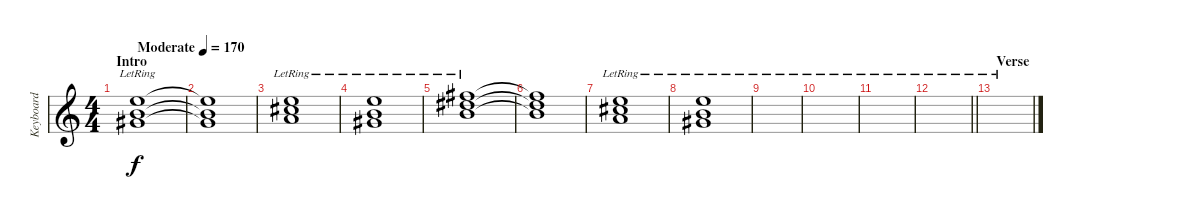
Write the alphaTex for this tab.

\track ("Keyboard" "Keyboard") {instrument pad7halo}
\staff {score}
\tuning (E4 B3 G3 D3 A2 E2) {hide}
\ts (4 4)
\section ("" "Intro")
\tempo (170 "Moderate")
\clef g2
\ks c
(12.1{lr} 12.2{lr} 13.3{lr}).1{dy f instrument pad7halo} |
(12.1{t} 12.2{t} 13.3{t}).1 |
(12.1{lr} 14.2{lr} 14.3{lr}).1 |
(12.1{lr} 12.2{lr} 13.3{lr}).1 |
(14.1{lr} 16.2{lr} 16.3{lr}).1 |
(14.1{t} 16.2{t} 16.3{t}).1 |
(12.1{lr} 14.2{lr} 14.3{lr}).1 |
(12.1{lr} 12.2{lr} 13.3{lr}).1 |
|
|
|
\barLineRight lightlight
|
\section ("" "Verse")
